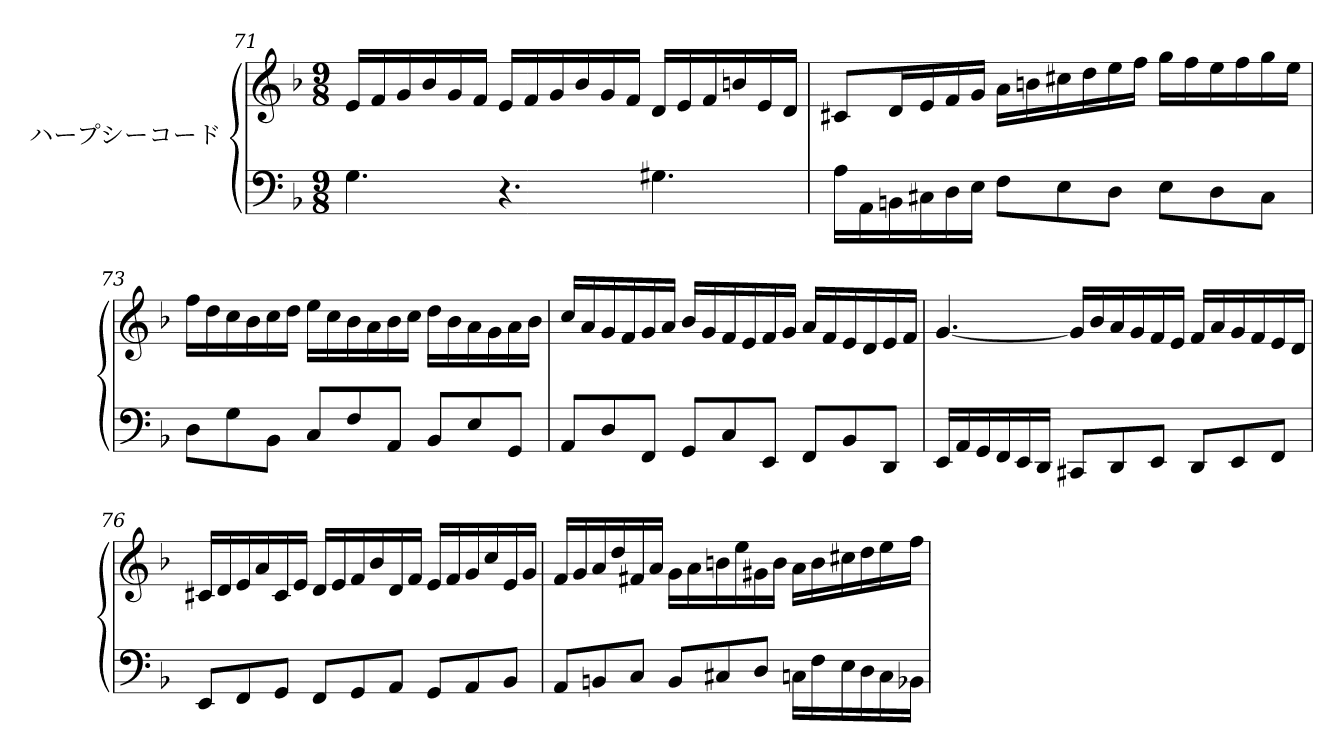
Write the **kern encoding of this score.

**kern	**kern
*part1	*part1
*staff2	*staff1
*I"ハープシーコード	*
*clefF4	*clefG2
*k[b-]	*k[b-]
*M9/8	*M9/8
=71	=71
4.G\	16e/LL
.	16f/
.	16g/
.	16b-/
.	16g/
.	16f/JJ
4.r	16e/LL
.	16f/
.	16g/
.	16b-/
.	16g/
.	16f/JJ
4.G#X\	16d/LL
.	16e/
.	16f/
.	16bn/
.	16e/
.	16d/JJ
!!LO:PB:g=z
=72	=72
16A\LL	8c#X/L
16AA\	.
16BBn\	16d/L
16C#X\	16e/
16D\	16f/
16E\JJ	16g/JJ
8F\L	16a\LL
.	16bn\
8E\	16cc#X\
.	16dd\
8D\J	16ee\
.	16ff\JJ
8E\L	16gg\LL
.	16ff\
8D\	16ee\
.	16ff\
8C#\J	16gg\
.	16ee\JJ
=73	=73
8D\L	16ff\LL
.	16dd\
8G\	16cc\
.	16b-\
8BB-\J	16cc\
.	16dd\JJ
8C/L	16ee\LL
.	16cc\
8F/	16b-\
.	16a\
8AA/J	16b-\
.	16cc\JJ
8BB-/L	16dd\LL
.	16b-\
8E/	16a\
.	16g\
8GG/J	16a\
.	16b-\JJ
!!LO:LB:g=z
=74	=74
8AA/L	16cc/LL
.	16a/
8D/	16g/
.	16f/
8FF/J	16g/
.	16a/JJ
8GG/L	16b-/LL
.	16g/
8C/	16f/
.	16e/
8EE/J	16f/
.	16g/JJ
8FF/L	16a/LL
.	16f/
8BB-/	16e/
.	16d/
8DD/J	16e/
.	16f/JJ
=75	=75
16EE/LL	[4.g/
16AA/	.
16GG/	.
16FF/	.
16EE/	.
16DD/JJ	.
8CC#X/L	16g/LL]
.	16b-/
8DD/	16a/
.	16g/
8EE/J	16f/
.	16e/JJ
8DD/L	16f/LL
.	16a/
8EE/	16g/
.	16f/
8FF/J	16e/
.	16d/JJ
!!LO:LB:g=z
=76	=76
8EE/L	16c#X/LL
.	16d/
8FF/	16e/
.	16a/
8GG/J	16c#/
.	16e/JJ
8FF/L	16d/LL
.	16e/
8GG/	16f/
.	16b-/
8AA/J	16d/
.	16f/JJ
8GG/L	16e/LL
.	16f/
8AA/	16g/
.	16cc/
8BB-/J	16e/
.	16g/JJ
=77	=77
8AA/L	16f/LL
.	16g/
8BBn/	16a/
.	16dd/
8C/J	16f#X/
.	16a/JJ
8BB/L	16g\LL
.	16a\
8C#X/	16bn\
.	16ee\
8D/J	16g#X\
.	16b\JJ
16Cn\LL	16a\LL
16F\	16b\
16E\	16cc#X\
16D\	16dd\
16C\	16ee\
16BB-X\JJ	16ff\JJ
=	=
*-	*-
